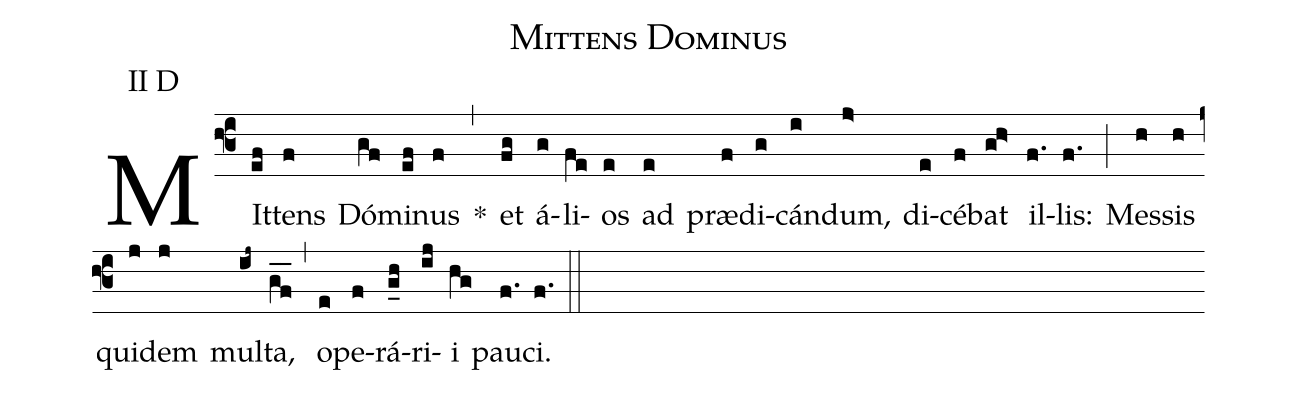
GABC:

name: Mittens Dominus;
annotation: II D;
mode: 2;
%%
(f3)
MIt(ef)tens(f) Dó(gf)mi(ef)nus(f) *(,)
et(fg) á(g)li(fe)os(e) ad(e) præ(f)di(g)cán(i)dum,(j>) di(e)cé(f)bat(gh>) il(f.)lis:(f.) (;)
Mes(h)sis(h) qui(j)dem(j) mul(ij~)ta,(gf__) (,)
o(e)pe(f)rá(g_h)ri(ij)i(hg) pau(f.)ci.(f.) (::)
